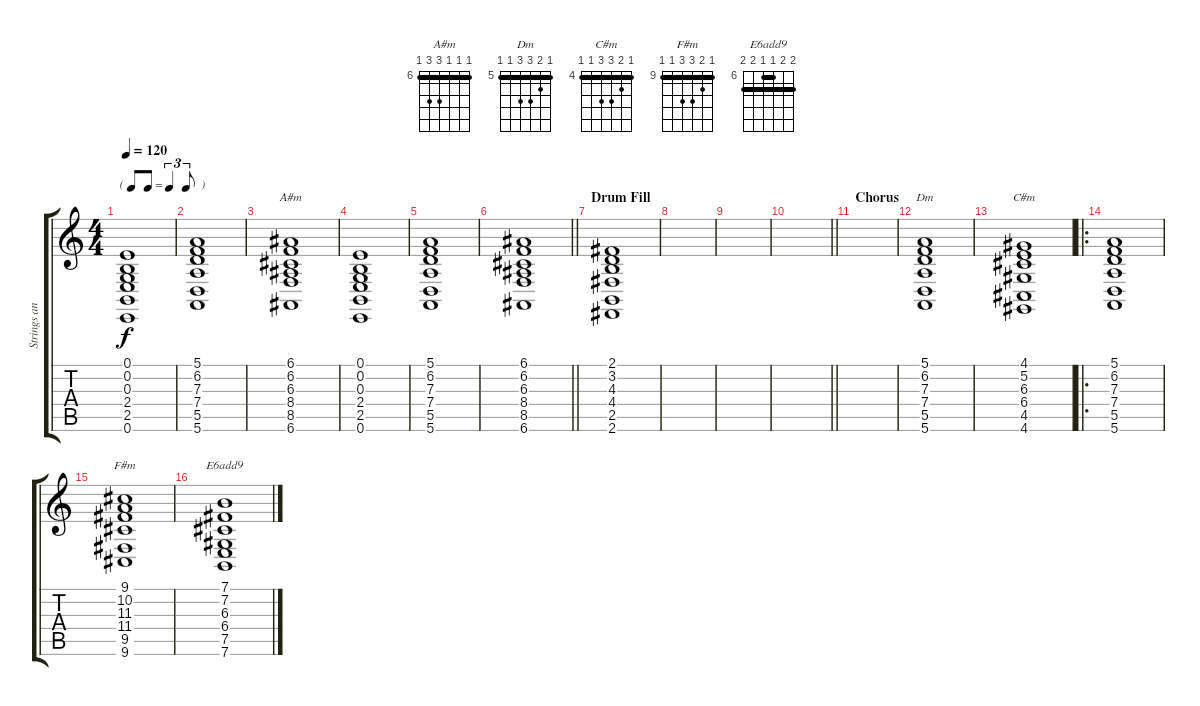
\track ("Strings and Chior" "Strings an") {instrument tremolostrings}
\staff {score tabs}
\tuning (E4 B3 G3 D3 A2 E2) {hide}
\chord ("A#m" 6 6 6 8 8 6) {firstfret 6 barre 6}
\chord ("Dm" 5 6 7 7 5 5) {firstfret 5 barre 5}
\chord ("C#m" 4 5 6 6 4 4) {firstfret 4 barre 4}
\chord ("F#m" 9 10 11 11 9 9) {firstfret 9 barre 9}
\chord ("E6add9" 7 7 6 6 7 7) {firstfret 6 barre (6 7)}
\ts (4 4)
\tf triplet8th
\tempo 120
\clef g2
\ks c
(0.1 0.2 0.3 2.4 2.5 0.6).1{dy f} |
(5.1 6.2 7.3 7.4 5.5 5.6).1 |
(6.1 6.2 6.3 8.4 8.5 6.6).1{ch "A#m"} |
(0.1 0.2 0.3 2.4 2.5 0.6).1 |
(5.1 6.2 7.3 7.4 5.5 5.6).1 |
\barLineRight lightlight
(6.1 6.2 6.3 8.4 8.5 6.6).1 |
\section ("" "Drum Fill")
(2.1 3.2 4.3 4.4 2.5 2.6).1 |
|
|
\barLineRight lightlight
|
\section ("" "Chorus")
|
(5.1 6.2 7.3 7.4 5.5 5.6).1{ch "Dm"} |
(4.1 5.2 6.3 6.4 4.5 4.6).1{ch "C#m"} |
\ro
(5.1 6.2 7.3 7.4 5.5 5.6).1 |
(9.1 10.2 11.3 11.4 9.5 9.6).1{ch "F#m"} |
(7.1 7.2 6.3 6.4 7.5 7.6).1{ch "E6add9"}
